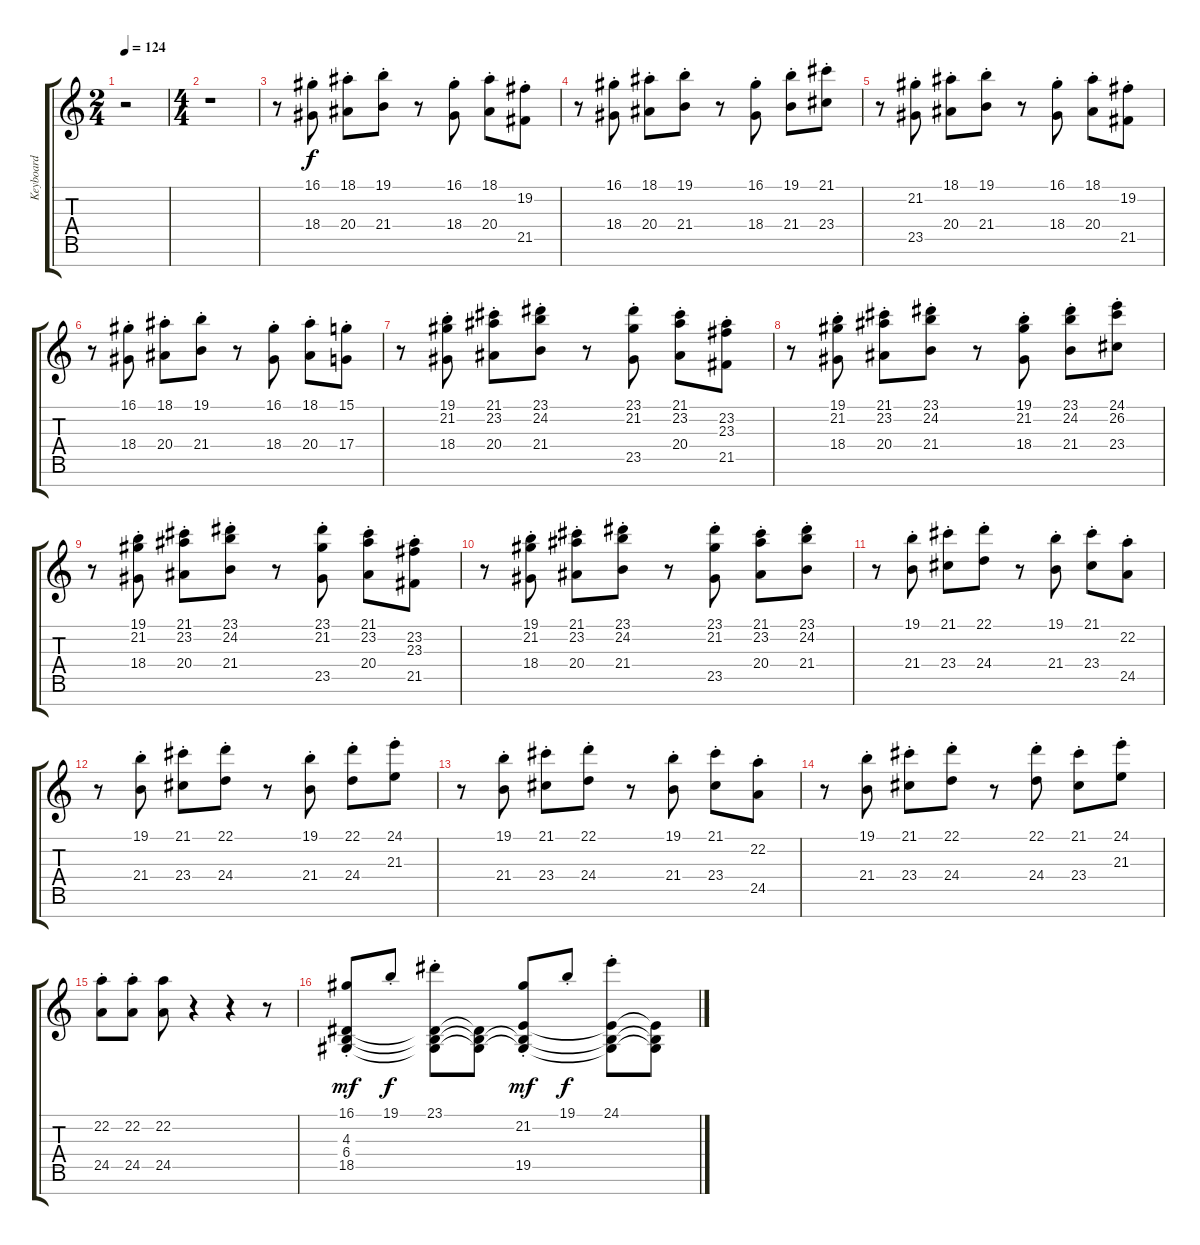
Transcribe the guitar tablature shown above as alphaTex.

\track ("Keyboard" "Keyboard") {instrument stringensemble1}
\staff {score tabs}
\tuning (E4 B3 G3 D3 A2 E2 B1) {hide}
\ts (2 4)
\tempo 124
\clef g2
\ks c
r.2{dy f instrument stringensemble1} |
\ts (4 4)
r.1 |
r.8 (16.1{st} 18.4{st}).8 (18.1{st} 20.4{st}).8 (19.1{st} 21.4{st}).8 r.8 (16.1{st} 18.4{st}).8 (18.1{st} 20.4{st}).8 (19.2{st} 21.5{st}).8 |
r.8 (16.1{st} 18.4{st}).8 (18.1{st} 20.4{st}).8 (19.1{st} 21.4{st}).8 r.8 (16.1{st} 18.4{st}).8 (19.1{st} 21.4{st}).8 (21.1{st} 23.4{st}).8 |
r.8 (21.2{st} 23.5{st}).8 (18.1{st} 20.4{st}).8 (19.1{st} 21.4{st}).8 r.8 (16.1{st} 18.4{st}).8 (18.1{st} 20.4{st}).8 (19.2{st} 21.5{st}).8 |
r.8 (16.1{st} 18.4{st}).8 (18.1{st} 20.4{st}).8 (19.1{st} 21.4{st}).8 r.8 (16.1{st} 18.4{st}).8 (18.1{st} 20.4{st}).8 (15.1{st} 17.4{st}).8 |
r.8 (19.1{st} 21.2{st} 18.4{st}).8 (21.1{st} 23.2{st} 20.4{st}).8 (23.1{st} 24.2{st} 21.4{st}).8 r.8 (23.1{st} 21.2{st} 23.5{st}).8 (21.1{st} 23.2{st} 20.4{st}).8 (23.2{st} 23.3{st} 21.5).8 |
r.8 (19.1{st} 21.2{st} 18.4{st}).8 (21.1{st} 23.2{st} 20.4{st}).8 (23.1{st} 24.2{st} 21.4{st}).8 r.8 (19.1{st} 21.2{st} 18.4{st}).8 (23.1{st} 24.2{st} 21.4{st}).8 (24.1{st} 26.2{st} 23.4{st}).8 |
r.8 (19.1{st} 21.2{st} 18.4{st}).8 (21.1{st} 23.2{st} 20.4{st}).8 (23.1{st} 24.2{st} 21.4{st}).8 r.8 (23.1{st} 21.2{st} 23.5{st}).8 (21.1{st} 23.2{st} 20.4{st}).8 (23.2{st} 23.3{st} 21.5).8 |
r.8 (19.1{st} 21.2{st} 18.4{st}).8 (21.1{st} 23.2{st} 20.4{st}).8 (23.1{st} 24.2{st} 21.4{st}).8 r.8 (23.1{st} 21.2{st} 23.5{st}).8 (21.1{st} 23.2{st} 20.4{st}).8 (23.1{st} 24.2{st} 21.4{st}).8 |
r.8 (19.1{st} 21.4{st}).8 (21.1{st} 23.4{st}).8 (22.1{st} 24.4{st}).8 r.8 (19.1{st} 21.4{st}).8 (21.1{st} 23.4{st}).8 (22.2{st} 24.5{st}).8 |
r.8 (19.1{st} 21.4{st}).8 (21.1{st} 23.4{st}).8 (22.1{st} 24.4{st}).8 r.8 (19.1{st} 21.4{st}).8 (22.1{st} 24.4{st}).8 (24.1{st} 21.3{st}).8 |
r.8 (19.1{st} 21.4{st}).8 (21.1{st} 23.4{st}).8 (22.1{st} 24.4{st}).8 r.8 (19.1{st} 21.4{st}).8 (21.1{st} 23.4{st}).8 (22.2{st} 24.5{st}).8 |
r.8 (19.1{st} 21.4{st}).8 (21.1{st} 23.4{st}).8 (22.1{st} 24.4{st}).8 r.8 (22.1{st} 24.4{st}).8 (21.1{st} 23.4{st}).8 (24.1{st} 21.3{st}).8 |
(22.2{st} 24.5{st}).8 (22.2{st} 24.5{st}).8 (22.2 24.5).8 r.4 r.4 r.8 |
(16.1{st} 4.3 6.4 18.5).8{dy mf} 19.1{st}.8{dy f} (23.1{st} 4.3{t} 6.4{t} 18.5{t}).8 (4.3{t} 6.4{t} 18.5{t}).8 (21.2{st} 4.3{t} 6.4{t} 19.5).8{dy mf} 19.1{st}.8{dy f} (24.1{st} 4.3{t} 6.4{t} 19.5{t}).8 (4.3{t} 6.4{t} 19.5{t}).8
